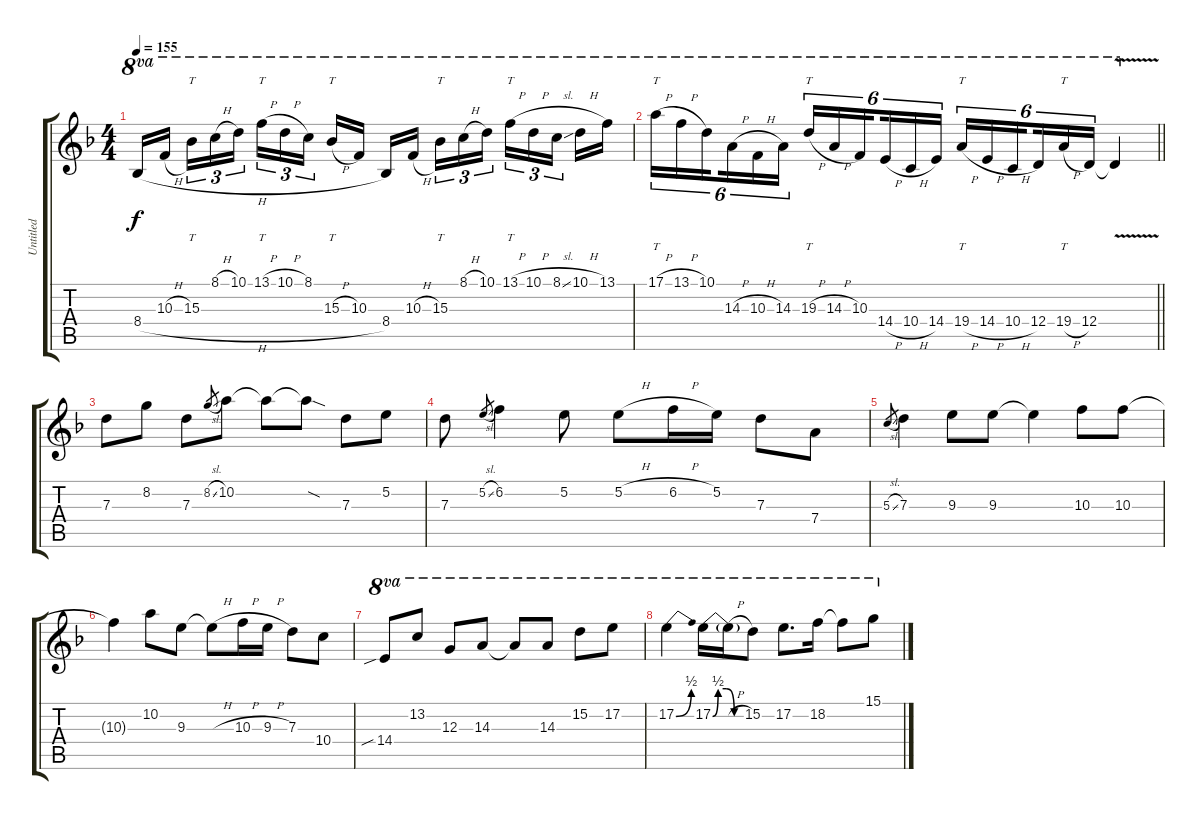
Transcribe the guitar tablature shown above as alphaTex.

\track ("Untitled" "Untitled") {instrument overdrivenguitar}
\staff {score tabs}
\tuning (E4 B3 G3 D3 A2 E2) {hide}
\ts (4 4)
\tempo 155
\clef g2
\ks f
8.4{h}.16{ot 8va dy f} 10.3{h}.16{ot 8va beam splitsecondary} 15.3.16{tt tu (3 2) ot 8va} 8.1{h}.16{tu (3 2) ot 8va} 10.1.16{tu (3 2) ot 8va} 13.1{h}.16{tt tu (3 2) ot 8va} 10.1{h}.16{tu (3 2) ot 8va} 8.1.16{tu (3 2) ot 8va beam splitsecondary} 15.3{h}.16{tt ot 8va} 10.3.16{ot 8va} 8.4.16{ot 8va} 10.3{h}.16{ot 8va beam splitsecondary} 15.3.16{tt tu (3 2) ot 8va} 8.1{h}.16{tu (3 2) ot 8va} 10.1.16{tu (3 2) ot 8va} 13.1{h}.16{tt tu (3 2) ot 8va} 10.1{h}.16{tu (3 2) ot 8va} 8.1{sl}.16{tu (3 2) ot 8va beam splitsecondary} 10.1{h}.16{ot 8va} 13.1.16{ot 8va} |
\barLineRight lightlight
17.1{h}.16{tt tu (6 4) ot 8va} 13.1{h}.16{tu (6 4) ot 8va} 10.1.16{tu (6 4) ot 8va beam splitsecondary} 14.3{h}.16{tu (6 4) ot 8va} 10.3{h}.16{tu (6 4) ot 8va} 14.3.16{tu (6 4) ot 8va} 19.3{h}.16{tt tu (6 4) ot 8va} 14.3{h}.16{tu (6 4) ot 8va} 10.3.16{tu (6 4) ot 8va beam splitsecondary} 14.4{h}.16{tu (6 4) ot 8va} 10.4{h}.16{tu (6 4) ot 8va} 14.4.16{tu (6 4) ot 8va} 19.4{h}.16{tt tu (6 4) ot 8va} 14.4{h}.16{tu (6 4) ot 8va} 10.4{h}.16{tu (6 4) ot 8va beam splitsecondary} 12.4.16{tu (6 4) ot 8va} 19.4{h}.16{tt tu (6 4) ot 8va} 12.4.16{tu (6 4) ot 8va} 12.4{v t}.4{ot 8va} |
7.3.8 8.2.8 7.3.8 8.2{sl}.8{gr} 10.2.8 10.2{t}.8 10.2{sod t}.8 7.3.8 5.2.8 |
7.3.8 5.2{sl}.8{gr} 6.2.4 5.2.8 5.2{h}.8 6.2{h}.16 5.2.16 7.3.8 7.4.8 |
5.3{sl}.8{gr} 7.3.4 9.3.8 9.3.8 9.3{t}.4 10.3.8 10.3.8 |
10.3{t}.4 10.2.8 9.3.8 9.3{h t}.8 10.3{h}.16 9.3{h}.16 7.3.8 10.4.8 |
14.4{sib}.8{ot 8va} 13.2.8{ot 8va} 12.3.8{ot 8va} 14.3.8{ot 8va} 14.3{t}.8{ot 8va} 14.3.8{ot 8va} 15.2.8{ot 8va} 17.2.8{ot 8va} |
17.2{be (bend 0 0 60 2)}.4{ot 8va} 17.2{be (custom 0 0 10 2 25 2 40 0 60 0)}.16{ot 8va} 17.2{h t}.16{ot 8va} 15.2.8{ot 8va} 17.2.8{d ot 8va} 18.2.16{ot 8va} 18.2{t}.8{ot 8va} 15.1.8{ot 8va}
